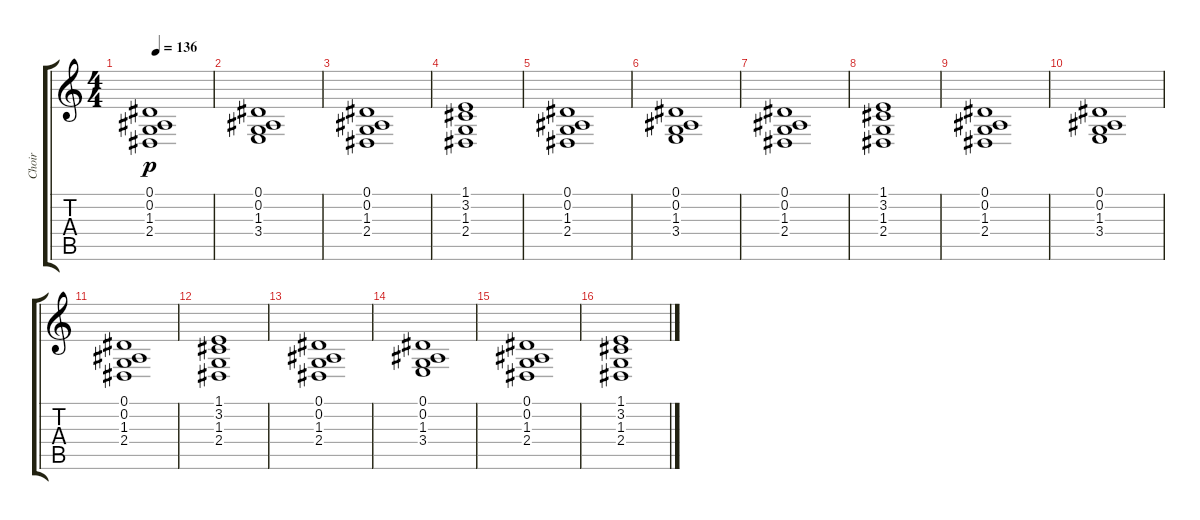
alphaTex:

\track ("Choir" "Choir") {instrument choiraahs}
\staff {score tabs}
\tuning (Eb4 Bb3 Gb3 Db3 Ab2 Eb2) {hide}
\ts (4 4)
\tempo 136
\clef g2
\ks c
(0.1 0.2 1.3 2.4).1{dy p} |
(0.1 0.2 1.3 3.4).1 |
(0.1 0.2 1.3 2.4).1 |
(1.1 3.2 1.3 2.4).1 |
(0.1 0.2 1.3 2.4).1 |
(0.1 0.2 1.3 3.4).1 |
(0.1 0.2 1.3 2.4).1 |
(1.1 3.2 1.3 2.4).1 |
(0.1 0.2 1.3 2.4).1 |
(0.1 0.2 1.3 3.4).1 |
(0.1 0.2 1.3 2.4).1 |
(1.1 3.2 1.3 2.4).1 |
(0.1 0.2 1.3 2.4).1 |
(0.1 0.2 1.3 3.4).1 |
(0.1 0.2 1.3 2.4).1 |
(1.1 3.2 1.3 2.4).1
